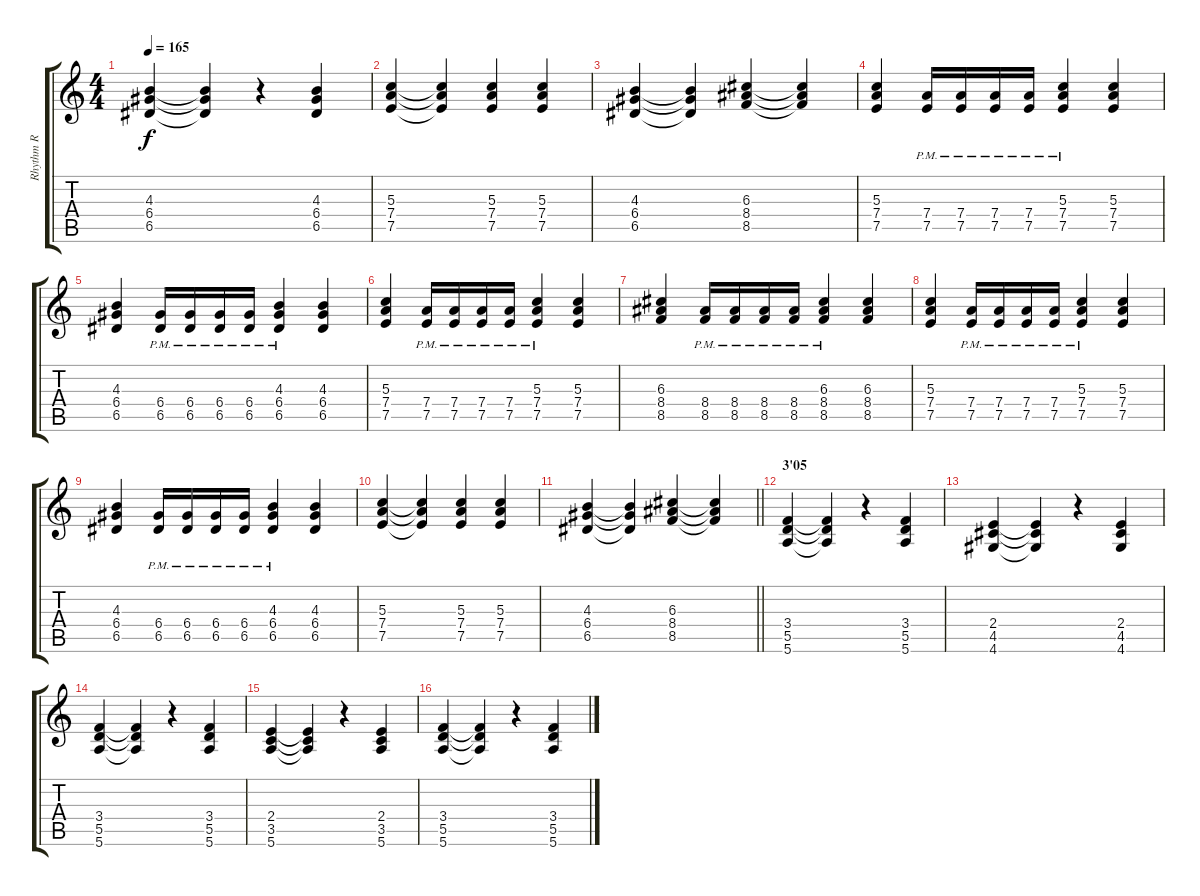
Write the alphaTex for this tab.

\track ("Rhythm R" "Rhythm R") {instrument distortionguitar}
\staff {score tabs}
\tuning (E4 B3 G3 D3 A2 E2) {hide}
\ts (4 4)
\tempo 165
\clef g2
\ks c
(4.3 6.4 6.5).4{dy f} (4.3{t} 6.4{t} 6.5{t}).4 r.4 (4.3 6.4 6.5).4 |
(5.3 7.4 7.5).4 (5.3{t} 7.4{t} 7.5{t}).4 (5.3 7.4 7.5).4 (5.3 7.4 7.5).4 |
(4.3 6.4 6.5).4 (4.3{t} 6.4{t} 6.5{t}).4 (6.3 8.4 8.5).4 (6.3{t} 8.4{t} 8.5{t}).4 |
(5.3 7.4 7.5).4 (7.4{pm} 7.5{pm}).16 (7.4{pm} 7.5{pm}).16 (7.4{pm} 7.5{pm}).16 (7.4{pm} 7.5{pm}).16 (5.3{pm} 7.4{pm} 7.5{pm}).4 (5.3 7.4 7.5).4 |
(4.3 6.4 6.5).4 (6.4{pm} 6.5{pm}).16 (6.4{pm} 6.5{pm}).16 (6.4{pm} 6.5{pm}).16 (6.4{pm} 6.5{pm}).16 (4.3{pm} 6.4{pm} 6.5{pm}).4 (4.3 6.4 6.5).4 |
(5.3 7.4 7.5).4 (7.4{pm} 7.5{pm}).16 (7.4{pm} 7.5{pm}).16 (7.4{pm} 7.5{pm}).16 (7.4{pm} 7.5{pm}).16 (5.3{pm} 7.4{pm} 7.5{pm}).4 (5.3 7.4 7.5).4 |
(6.3 8.4 8.5).4 (8.4{pm} 8.5{pm}).16 (8.4{pm} 8.5{pm}).16 (8.4{pm} 8.5{pm}).16 (8.4{pm} 8.5{pm}).16 (6.3{pm} 8.4{pm} 8.5{pm}).4 (6.3 8.4 8.5).4 |
(5.3 7.4 7.5).4 (7.4{pm} 7.5{pm}).16 (7.4{pm} 7.5{pm}).16 (7.4{pm} 7.5{pm}).16 (7.4{pm} 7.5{pm}).16 (5.3{pm} 7.4{pm} 7.5{pm}).4 (5.3 7.4 7.5).4 |
(4.3 6.4 6.5).4 (6.4{pm} 6.5{pm}).16 (6.4{pm} 6.5{pm}).16 (6.4{pm} 6.5{pm}).16 (6.4{pm} 6.5{pm}).16 (4.3{pm} 6.4{pm} 6.5{pm}).4 (4.3 6.4 6.5).4 |
(5.3 7.4 7.5).4 (5.3{t} 7.4{t} 7.5{t}).4 (5.3 7.4 7.5).4 (5.3 7.4 7.5).4 |
\barLineRight lightlight
(4.3 6.4 6.5).4 (4.3{t} 6.4{t} 6.5{t}).4 (6.3 8.4 8.5).4 (6.3{t} 8.4{t} 8.5{t}).4 |
\section ("" "3'05")
(3.4 5.5 5.6).4 (3.4{t} 5.5{t} 5.6{t}).4 r.4 (3.4 5.5 5.6).4 |
(2.4 4.5 4.6).4 (2.4{t} 4.5{t} 4.6{t}).4 r.4 (2.4 4.5 4.6).4 |
(3.4 5.5 5.6).4 (3.4{t} 5.5{t} 5.6{t}).4 r.4 (3.4 5.5 5.6).4 |
(2.4 3.5 5.6).4 (2.4{t} 3.5{t} 5.6{t}).4 r.4 (2.4 3.5 5.6).4 |
(3.4 5.5 5.6).4 (3.4{t} 5.5{t} 5.6{t}).4 r.4 (3.4 5.5 5.6).4
